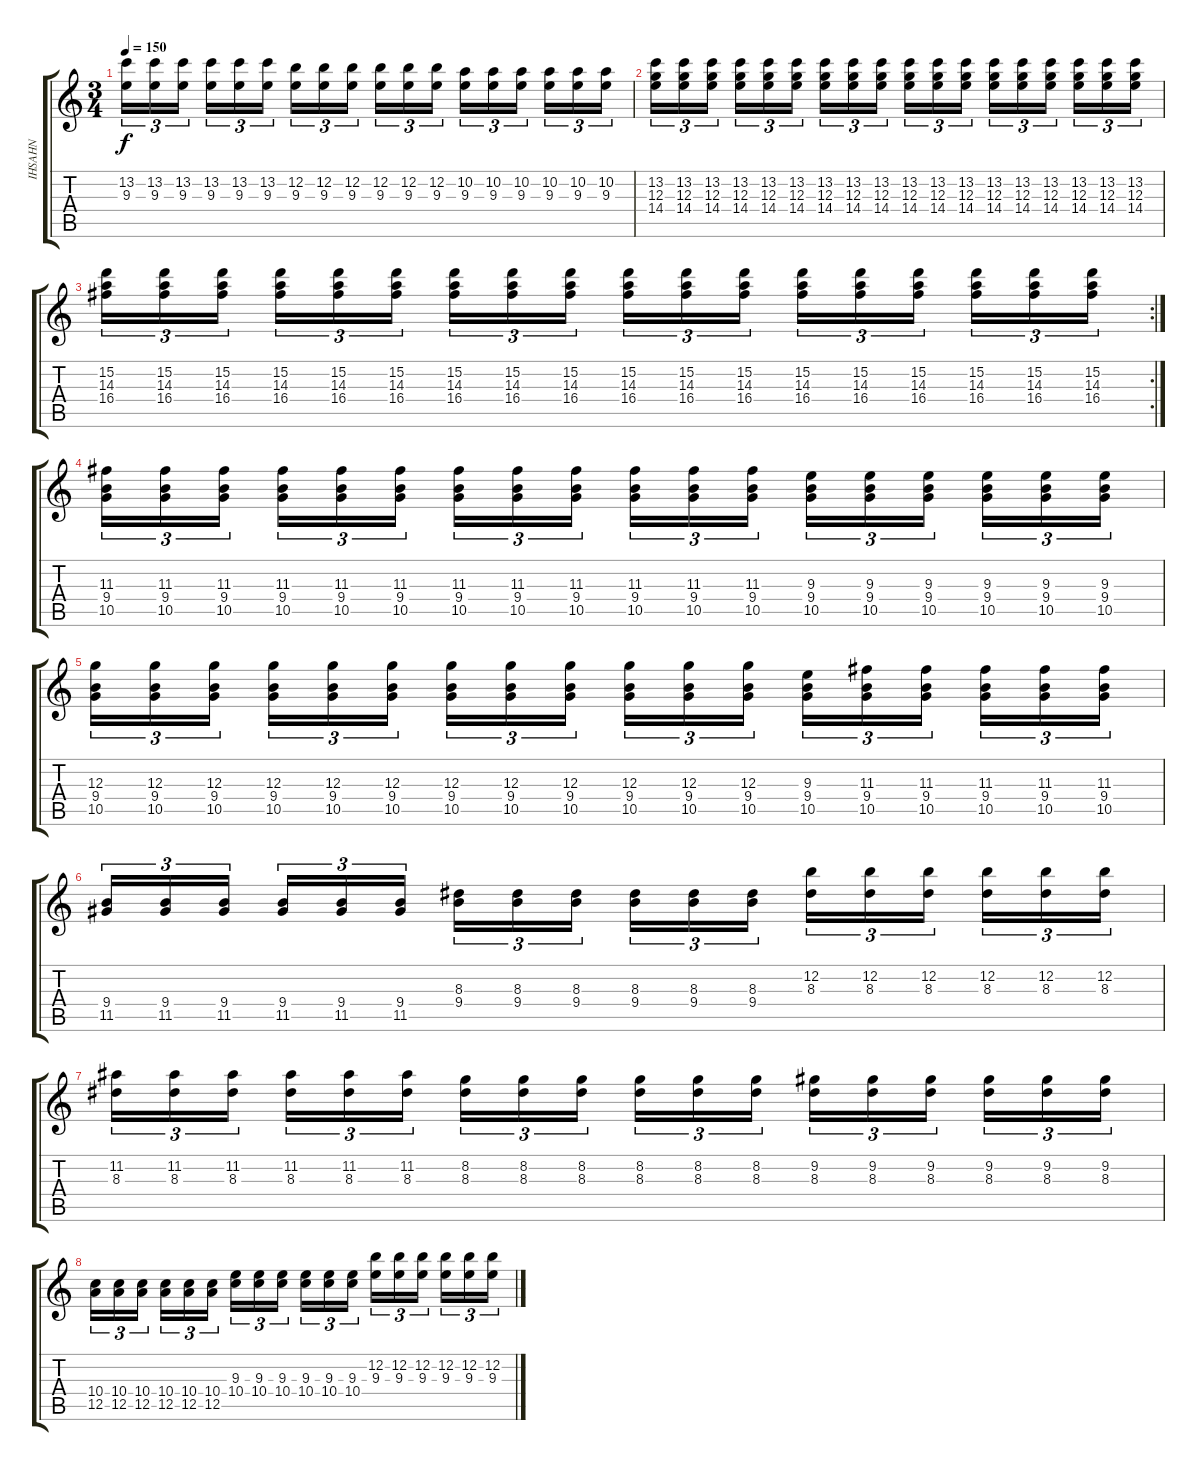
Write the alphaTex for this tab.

\track ("IHSAHN" "IHSAHN") {instrument distortionguitar}
\staff {score tabs}
\tuning (E4 B3 G3 D3 A2 E2) {hide}
\ts (3 4)
\tempo 150
\clef g2
\ks c
(13.2 9.3).16{tu (3 2) dy f} (13.2 9.3).16{tu (3 2)} (13.2 9.3).16{tu (3 2)} (13.2 9.3).16{tu (3 2)} (13.2 9.3).16{tu (3 2)} (13.2 9.3).16{tu (3 2)} (12.2 9.3).16{tu (3 2)} (12.2 9.3).16{tu (3 2)} (12.2 9.3).16{tu (3 2)} (12.2 9.3).16{tu (3 2)} (12.2 9.3).16{tu (3 2)} (12.2 9.3).16{tu (3 2)} (10.2 9.3).16{tu (3 2)} (10.2 9.3).16{tu (3 2)} (10.2 9.3).16{tu (3 2)} (10.2 9.3).16{tu (3 2)} (10.2 9.3).16{tu (3 2)} (10.2 9.3).16{tu (3 2)} |
(13.2 12.3 14.4).16{tu (3 2)} (13.2 12.3 14.4).16{tu (3 2)} (13.2 12.3 14.4).16{tu (3 2)} (13.2 12.3 14.4).16{tu (3 2)} (13.2 12.3 14.4).16{tu (3 2)} (13.2 12.3 14.4).16{tu (3 2)} (13.2 12.3 14.4).16{tu (3 2)} (13.2 12.3 14.4).16{tu (3 2)} (13.2 12.3 14.4).16{tu (3 2)} (13.2 12.3 14.4).16{tu (3 2)} (13.2 12.3 14.4).16{tu (3 2)} (13.2 12.3 14.4).16{tu (3 2)} (13.2 12.3 14.4).16{tu (3 2)} (13.2 12.3 14.4).16{tu (3 2)} (13.2 12.3 14.4).16{tu (3 2)} (13.2 12.3 14.4).16{tu (3 2)} (13.2 12.3 14.4).16{tu (3 2)} (13.2 12.3 14.4).16{tu (3 2)} |
\rc 2
(15.2 14.3 16.4).16{tu (3 2)} (15.2 14.3 16.4).16{tu (3 2)} (15.2 14.3 16.4).16{tu (3 2)} (15.2 14.3 16.4).16{tu (3 2)} (15.2 14.3 16.4).16{tu (3 2)} (15.2 14.3 16.4).16{tu (3 2)} (15.2 14.3 16.4).16{tu (3 2)} (15.2 14.3 16.4).16{tu (3 2)} (15.2 14.3 16.4).16{tu (3 2)} (15.2 14.3 16.4).16{tu (3 2)} (15.2 14.3 16.4).16{tu (3 2)} (15.2 14.3 16.4).16{tu (3 2)} (15.2 14.3 16.4).16{tu (3 2)} (15.2 14.3 16.4).16{tu (3 2)} (15.2 14.3 16.4).16{tu (3 2)} (15.2 14.3 16.4).16{tu (3 2)} (15.2 14.3 16.4).16{tu (3 2)} (15.2 14.3 16.4).16{tu (3 2)} |
(11.3 9.4 10.5).16{tu (3 2)} (11.3 9.4 10.5).16{tu (3 2)} (11.3 9.4 10.5).16{tu (3 2)} (11.3 9.4 10.5).16{tu (3 2)} (11.3 9.4 10.5).16{tu (3 2)} (11.3 9.4 10.5).16{tu (3 2)} (11.3 9.4 10.5).16{tu (3 2)} (11.3 9.4 10.5).16{tu (3 2)} (11.3 9.4 10.5).16{tu (3 2)} (11.3 9.4 10.5).16{tu (3 2)} (11.3 9.4 10.5).16{tu (3 2)} (11.3 9.4 10.5).16{tu (3 2)} (9.3 9.4 10.5).16{tu (3 2)} (9.3 9.4 10.5).16{tu (3 2)} (9.3 9.4 10.5).16{tu (3 2)} (9.3 9.4 10.5).16{tu (3 2)} (9.3 9.4 10.5).16{tu (3 2)} (9.3 9.4 10.5).16{tu (3 2)} |
(12.3 9.4 10.5).16{tu (3 2)} (12.3 9.4 10.5).16{tu (3 2)} (12.3 9.4 10.5).16{tu (3 2)} (12.3 9.4 10.5).16{tu (3 2)} (12.3 9.4 10.5).16{tu (3 2)} (12.3 9.4 10.5).16{tu (3 2)} (12.3 9.4 10.5).16{tu (3 2)} (12.3 9.4 10.5).16{tu (3 2)} (12.3 9.4 10.5).16{tu (3 2)} (12.3 9.4 10.5).16{tu (3 2)} (12.3 9.4 10.5).16{tu (3 2)} (12.3 9.4 10.5).16{tu (3 2)} (9.3 9.4 10.5).16{tu (3 2)} (11.3 9.4 10.5).16{tu (3 2)} (11.3 9.4 10.5).16{tu (3 2)} (11.3 9.4 10.5).16{tu (3 2)} (11.3 9.4 10.5).16{tu (3 2)} (11.3 9.4 10.5).16{tu (3 2)} |
(9.4 11.5).16{tu (3 2)} (9.4 11.5).16{tu (3 2)} (9.4 11.5).16{tu (3 2)} (9.4 11.5).16{tu (3 2)} (9.4 11.5).16{tu (3 2)} (9.4 11.5).16{tu (3 2)} (8.3 9.4).16{tu (3 2)} (8.3 9.4).16{tu (3 2)} (8.3 9.4).16{tu (3 2)} (8.3 9.4).16{tu (3 2)} (8.3 9.4).16{tu (3 2)} (8.3 9.4).16{tu (3 2)} (12.2 8.3).16{tu (3 2)} (12.2 8.3).16{tu (3 2)} (12.2 8.3).16{tu (3 2)} (12.2 8.3).16{tu (3 2)} (12.2 8.3).16{tu (3 2)} (12.2 8.3).16{tu (3 2)} |
(11.2 8.3).16{tu (3 2)} (11.2 8.3).16{tu (3 2)} (11.2 8.3).16{tu (3 2)} (11.2 8.3).16{tu (3 2)} (11.2 8.3).16{tu (3 2)} (11.2 8.3).16{tu (3 2)} (8.2 8.3).16{tu (3 2)} (8.2 8.3).16{tu (3 2)} (8.2 8.3).16{tu (3 2)} (8.2 8.3).16{tu (3 2)} (8.2 8.3).16{tu (3 2)} (8.2 8.3).16{tu (3 2)} (9.2 8.3).16{tu (3 2)} (9.2 8.3).16{tu (3 2)} (9.2 8.3).16{tu (3 2)} (9.2 8.3).16{tu (3 2)} (9.2 8.3).16{tu (3 2)} (9.2 8.3).16{tu (3 2)} |
(10.4 12.5).16{tu (3 2)} (10.4 12.5).16{tu (3 2)} (10.4 12.5).16{tu (3 2)} (10.4 12.5).16{tu (3 2)} (10.4 12.5).16{tu (3 2)} (10.4 12.5).16{tu (3 2)} (9.3 10.4).16{tu (3 2)} (9.3 10.4).16{tu (3 2)} (9.3 10.4).16{tu (3 2)} (9.3 10.4).16{tu (3 2)} (9.3 10.4).16{tu (3 2)} (9.3 10.4).16{tu (3 2)} (12.2 9.3).16{tu (3 2)} (12.2 9.3).16{tu (3 2)} (12.2 9.3).16{tu (3 2)} (12.2 9.3).16{tu (3 2)} (12.2 9.3).16{tu (3 2)} (12.2 9.3).16{tu (3 2)}
